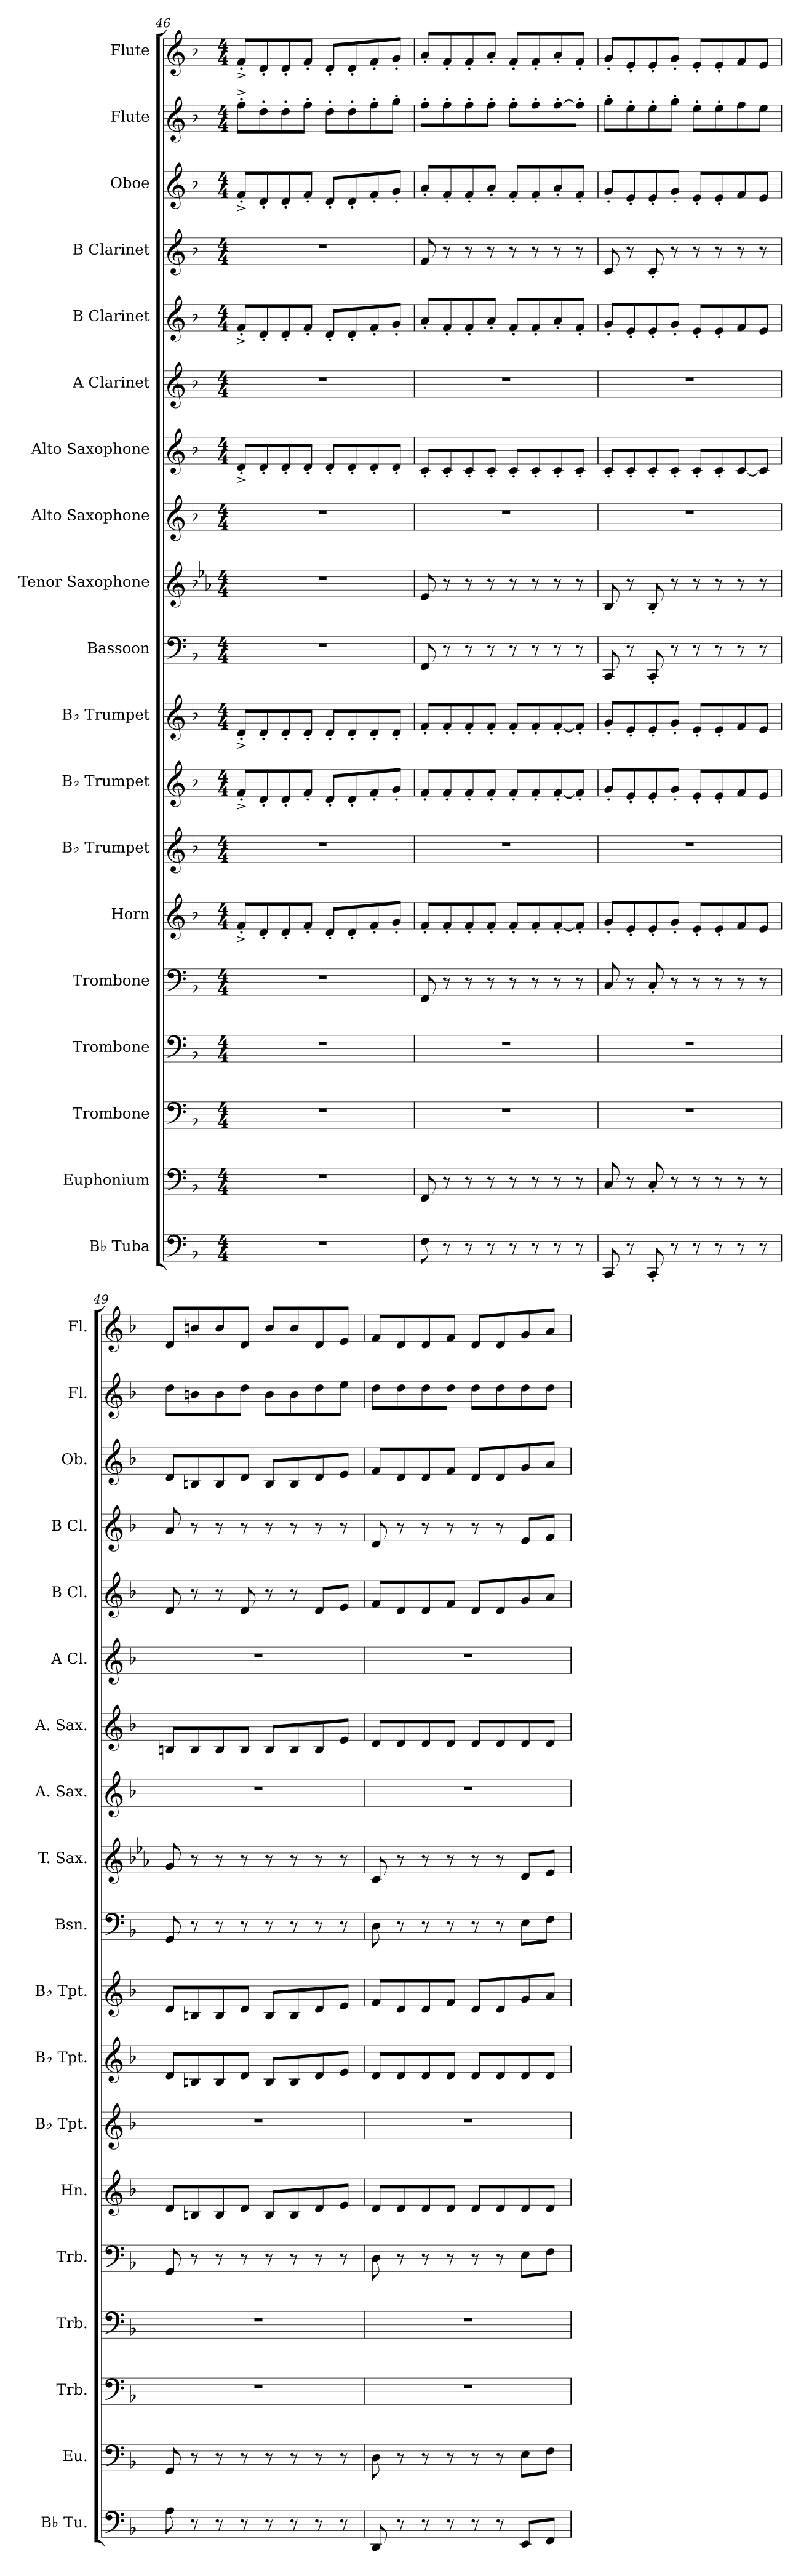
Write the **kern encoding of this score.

**kern	**kern	**kern	**kern	**kern	**kern	**kern	**kern	**kern	**kern	**kern	**kern	**kern	**kern	**kern	**kern	**kern	**kern	**kern
*part19	*part18	*part17	*part16	*part15	*part14	*part13	*part12	*part11	*part10	*part9	*part8	*part7	*part6	*part5	*part4	*part3	*part2	*part1
*staff19	*staff18	*staff17	*staff16	*staff15	*staff14	*staff13	*staff12	*staff11	*staff10	*staff9	*staff8	*staff7	*staff6	*staff5	*staff4	*staff3	*staff2	*staff1
*I"B♭ Tuba	*I"Euphonium	*I"Trombone	*I"Trombone	*I"Trombone	*I"Horn	*I"B♭ Trumpet	*I"B♭ Trumpet	*I"B♭ Trumpet	*I"Bassoon	*I"Tenor Saxophone	*I"Alto Saxophone	*I"Alto Saxophone	*I"A Clarinet	*I"B Clarinet	*I"B Clarinet	*I"Oboe	*I"Flute	*I"Flute
*I'B♭ Tu.	*I'Eu.	*I'Trb.	*I'Trb.	*I'Trb.	*I'Hn.	*I'B♭ Tpt.	*I'B♭ Tpt.	*I'B♭ Tpt.	*I'Bsn.	*I'T. Sax.	*I'A. Sax.	*I'A. Sax.	*I'A Cl.	*I'B Cl.	*I'B Cl.	*I'Ob.	*I'Fl.	*I'Fl.
*clefF4	*clefF4	*clefF4	*clefF4	*clefF4	*clefG2	*clefG2	*clefG2	*clefG2	*clefF4	*clefG2	*clefG2	*clefG2	*clefG2	*clefG2	*clefG2	*clefG2	*clefG2	*clefG2
*	*	*	*	*	*ITrd4c7	*ITrd1c2	*ITrd1c2	*ITrd1c2	*	*ITrd8c14	*ITrd5c9	*ITrd5c9	*ITrd2c3	*ITrd1c2	*ITrd1c2	*	*	*
*k[b-]	*k[b-]	*k[b-]	*k[b-]	*k[b-]	*k[b-e-]	*k[b-e-a-]	*k[b-e-a-]	*k[b-e-a-]	*k[b-]	*k[b-e-a-]	*k[b-e-a-d-]	*k[b-e-a-d-]	*k[f#c#]	*k[b-e-a-]	*k[b-e-a-]	*k[b-]	*k[b-]	*k[b-]
*F:	*F:	*F:	*F:	*F:	*B-:	*E-:	*E-:	*E-:	*F:	*E-:	*A-:	*A-:	*D:	*E-:	*E-:	*F:	*F:	*F:
*M4/4	*M4/4	*M4/4	*M4/4	*M4/4	*M4/4	*M4/4	*M4/4	*M4/4	*M4/4	*M4/4	*M4/4	*M4/4	*M4/4	*M4/4	*M4/4	*M4/4	*M4/4	*M4/4
=46	=46	=46	=46	=46	=46	=46	=46	=46	=46	=46	=46	=46	=46	=46	=46	=46	=46	=46
1r	1r	1r	1r	1r	8B-'^/L	1r	8e-'^/L	8c'^/L	1r	1r	1r	8F'^/L	1r	8e-'^/L	1r	8f'^/L	8ff'^\L	8f'^/L
.	.	.	.	.	8G'/	.	8c'/	8c'/	.	.	.	8F'/	.	8c'/	.	8d'/	8dd'\	8d'/
.	.	.	.	.	8G'/	.	8c'/	8c'/	.	.	.	8F'/	.	8c'/	.	8d'/	8dd'\	8d'/
.	.	.	.	.	8B-'/J	.	8e-'/J	8c'/J	.	.	.	8F'/J	.	8e-'/J	.	8f'/J	8ff'\J	8f'/J
.	.	.	.	.	8G'/L	.	8c'/L	8c'/L	.	.	.	8F'/L	.	8c'/L	.	8d'/L	8dd'\L	8d'/L
.	.	.	.	.	8G'/	.	8c'/	8c'/	.	.	.	8F'/	.	8c'/	.	8d'/	8dd'\	8d'/
.	.	.	.	.	8B-'/	.	8e-'/	8c'/	.	.	.	8F'/	.	8e-'/	.	8f'/	8ff'\	8f'/
.	.	.	.	.	8c'/J	.	8f'/J	8c'/J	.	.	.	8F'/J	.	8f'/J	.	8g'/J	8gg'\J	8g'/J
=47	=47	=47	=47	=47	=47	=47	=47	=47	=47	=47	=47	=47	=47	=47	=47	=47	=47	=47
8F\	8FF/	1r	1r	8FF/	8B-'/L	1r	8e-'/L	8e-'/L	8FF/	8E-/	1r	8E-'/L	1r	8g'/L	8e-/	8a'/L	8ff'\L	8a'/L
8r	8r	.	.	8r	8B-'/	.	8e-'/	8e-'/	8r	8r	.	8E-'/	.	8e-'/	8r	8f'/	8ff'\	8f'/
8r	8r	.	.	8r	8B-'/	.	8e-'/	8e-'/	8r	8r	.	8E-'/	.	8e-'/	8r	8f'/	8ff'\	8f'/
8r	8r	.	.	8r	8B-'/J	.	8e-'/J	8e-'/J	8r	8r	.	8E-'/J	.	8g'/J	8r	8a'/J	8ff'\J	8a'/J
8r	8r	.	.	8r	8B-'/L	.	8e-'/L	8e-'/L	8r	8r	.	8E-'/L	.	8e-'/L	8r	8f'/L	8ff'\L	8f'/L
8r	8r	.	.	8r	8B-'/	.	8e-'/	8e-'/	8r	8r	.	8E-'/	.	8e-'/	8r	8f'/	8ff'\	8f'/
8r	8r	.	.	8r	[8B-'/	.	[8e-'/	[8e-'/	8r	8r	.	8E-'/	.	8g'/	8r	8a'/	[8ff'\	8a'/
8r	8r	.	.	8r	8B-'/J]	.	8e-'/J]	8e-'/J]	8r	8r	.	8E-'/J	.	8e-'/J	8r	8f'/J	8ff'\J]	8f'/J
=48	=48	=48	=48	=48	=48	=48	=48	=48	=48	=48	=48	=48	=48	=48	=48	=48	=48	=48
8CC/	8C/	1r	1r	8C/	8c'/L	1r	8f'/L	8f'/L	8CC/	8BB-/	1r	8E-'/L	1r	8f'/L	8B-/	8g'/L	8gg'\L	8g'/L
8r	8r	.	.	8r	8A'/	.	8d'/	8d'/	8r	8r	.	8E-'/	.	8d'/	8r	8e'/	8ee'\	8e'/
8CC'/	8C'/	.	.	8C'/	8A'/	.	8d'/	8d'/	8CC'/	8BB-'/	.	8E-'/	.	8d'/	8B-'/	8e'/	8ee'\	8e'/
8r	8r	.	.	8r	8c'/J	.	8f'/J	8f'/J	8r	8r	.	8E-'/J	.	8f'/J	8r	8g'/J	8gg'\J	8g'/J
8r	8r	.	.	8r	8A'/L	.	8d'/L	8d'/L	8r	8r	.	8E-'/L	.	8d'/L	8r	8e'/L	8ee'\L	8e'/L
8r	8r	.	.	8r	8A'/	.	8d'/	8d'/	8r	8r	.	8E-'/	.	8d'/	8r	8e'/	8ee'\	8e'/
8r	8r	.	.	8r	8B-/	.	8e-/	8e-/	8r	8r	.	[8E-/	.	8e-/	8r	8f/	8ff\	8f/
8r	8r	.	.	8r	8A/J	.	8d/J	8d/J	8r	8r	.	8E-/J]	.	8d/J	8r	8e/J	8ee\J	8e/J
!!LO:PB:g=z
=49	=49	=49	=49	=49	=49	=49	=49	=49	=49	=49	=49	=49	=49	=49	=49	=49	=49	=49
8A\	8GG/	1r	1r	8GG/	8G/L	1r	8c/L	8c/L	8GG/	8G/	1r	8Dn/L	1r	8c/	8g/	8d/L	8dd\L	8d/L
8r	8r	.	.	8r	8En/	.	8An/	8An/	8r	8r	.	8D/	.	8r	8r	8Bn/	8bn\	8bn/
8r	8r	.	.	8r	8E/	.	8A/	8A/	8r	8r	.	8D/	.	8r	8r	8B/	8b\	8b/
8r	8r	.	.	8r	8G/J	.	8c/J	8c/J	8r	8r	.	8D/J	.	8c/	8r	8d/J	8dd\J	8d/J
8r	8r	.	.	8r	8E/L	.	8A/L	8A/L	8r	8r	.	8D/L	.	8r	8r	8B/L	8b\L	8b/L
8r	8r	.	.	8r	8E/	.	8A/	8A/	8r	8r	.	8D/	.	8r	8r	8B/	8b\	8b/
8r	8r	.	.	8r	8G/	.	8c/	8c/	8r	8r	.	8D/	.	8c/L	8r	8d/	8dd\	8d/
8r	8r	.	.	8r	8A/J	.	8d/J	8d/J	8r	8r	.	8G/J	.	8d/J	8r	8e/J	8ee\J	8e/J
=50	=50	=50	=50	=50	=50	=50	=50	=50	=50	=50	=50	=50	=50	=50	=50	=50	=50	=50
8DD/	8D\	1r	1r	8D\	8G/L	1r	8c/L	8e-/L	8D\	8C/	1r	8F/L	1r	8e-/L	8c/	8f/L	8dd\L	8f/L
8r	8r	.	.	8r	8G/	.	8c/	8c/	8r	8r	.	8F/	.	8c/	8r	8d/	8dd\	8d/
8r	8r	.	.	8r	8G/	.	8c/	8c/	8r	8r	.	8F/	.	8c/	8r	8d/	8dd\	8d/
8r	8r	.	.	8r	8G/J	.	8c/J	8e-/J	8r	8r	.	8F/J	.	8e-/J	8r	8f/J	8dd\J	8f/J
8r	8r	.	.	8r	8G/L	.	8c/L	8c/L	8r	8r	.	8F/L	.	8c/L	8r	8d/L	8dd\L	8d/L
8r	8r	.	.	8r	8G/	.	8c/	8c/	8r	8r	.	8F/	.	8c/	8r	8d/	8dd\	8d/
8EE/L	8E\L	.	.	8E\L	8G/	.	8c/	8f/	8E\L	8D/L	.	8F/	.	8f/	8d/L	8g/	8dd\	8g/
8FF/J	8F\J	.	.	8F\J	8G/J	.	8c/J	8g/J	8F\J	8E-/J	.	8F/J	.	8g/J	8e-/J	8a/J	8dd\J	8a/J
=	=	=	=	=	=	=	=	=	=	=	=	=	=	=	=	=	=	=
*-	*-	*-	*-	*-	*-	*-	*-	*-	*-	*-	*-	*-	*-	*-	*-	*-	*-	*-
